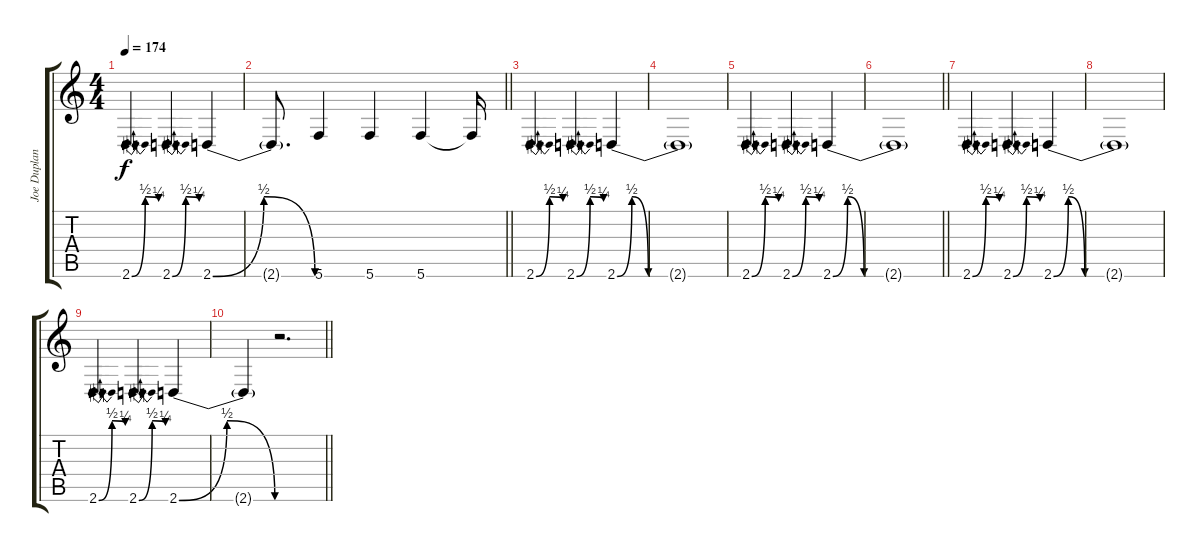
\track ("Joe Duplantier - RHYTHM GUITAR" "Joe Duplan") {instrument distortionguitar}
\staff {score tabs}
\tuning (D4 A3 F3 C3 G2 C2) {hide}
\ts (4 4)
\tempo 174
\clef g2
\ks c
2.6{be (bendrelease 0 0 30 2 30 2 60 1)}.4{d dy f} 2.6{be (bendrelease 0 0 30 2 30 2 60 1)}.4{d} 2.6{be (bendrelease 0 0 30 2 30 2 60 0)}.4 |
\barLineRight lightlight
2.6{t}.8{d} 5.6.4 5.6.4 5.6.4 5.6{t}.16 |
\section ("" "")
2.6{be (bendrelease 0 0 30 2 30 2 60 1)}.4{d} 2.6{be (bendrelease 0 0 30 2 30 2 60 1)}.4{d} 2.6{be (custom 0 0 8 2 17 0 60 0)}.4 |
2.6{t}.1 |
2.6{be (bendrelease 0 0 30 2 30 2 60 1)}.4{d} 2.6{be (bendrelease 0 0 30 2 30 2 60 1)}.4{d} 2.6{be (custom 0 0 8 2 17 0 60 0)}.4 |
\barLineRight lightlight
2.6{t}.1 |
2.6{be (bendrelease 0 0 30 2 30 2 60 1)}.4{d} 2.6{be (bendrelease 0 0 30 2 30 2 60 1)}.4{d} 2.6{be (custom 0 0 8 2 17 0 60 0)}.4 |
2.6{t}.1 |
2.6{be (bendrelease 0 0 30 2 30 2 60 1)}.4{d} 2.6{be (bendrelease 0 0 30 2 30 2 60 1)}.4{d} 2.6{be (bendrelease 0 0 30 2 30 2 60 0)}.4 |
\barLineRight lightlight
2.6{t}.4 r.2{d}
